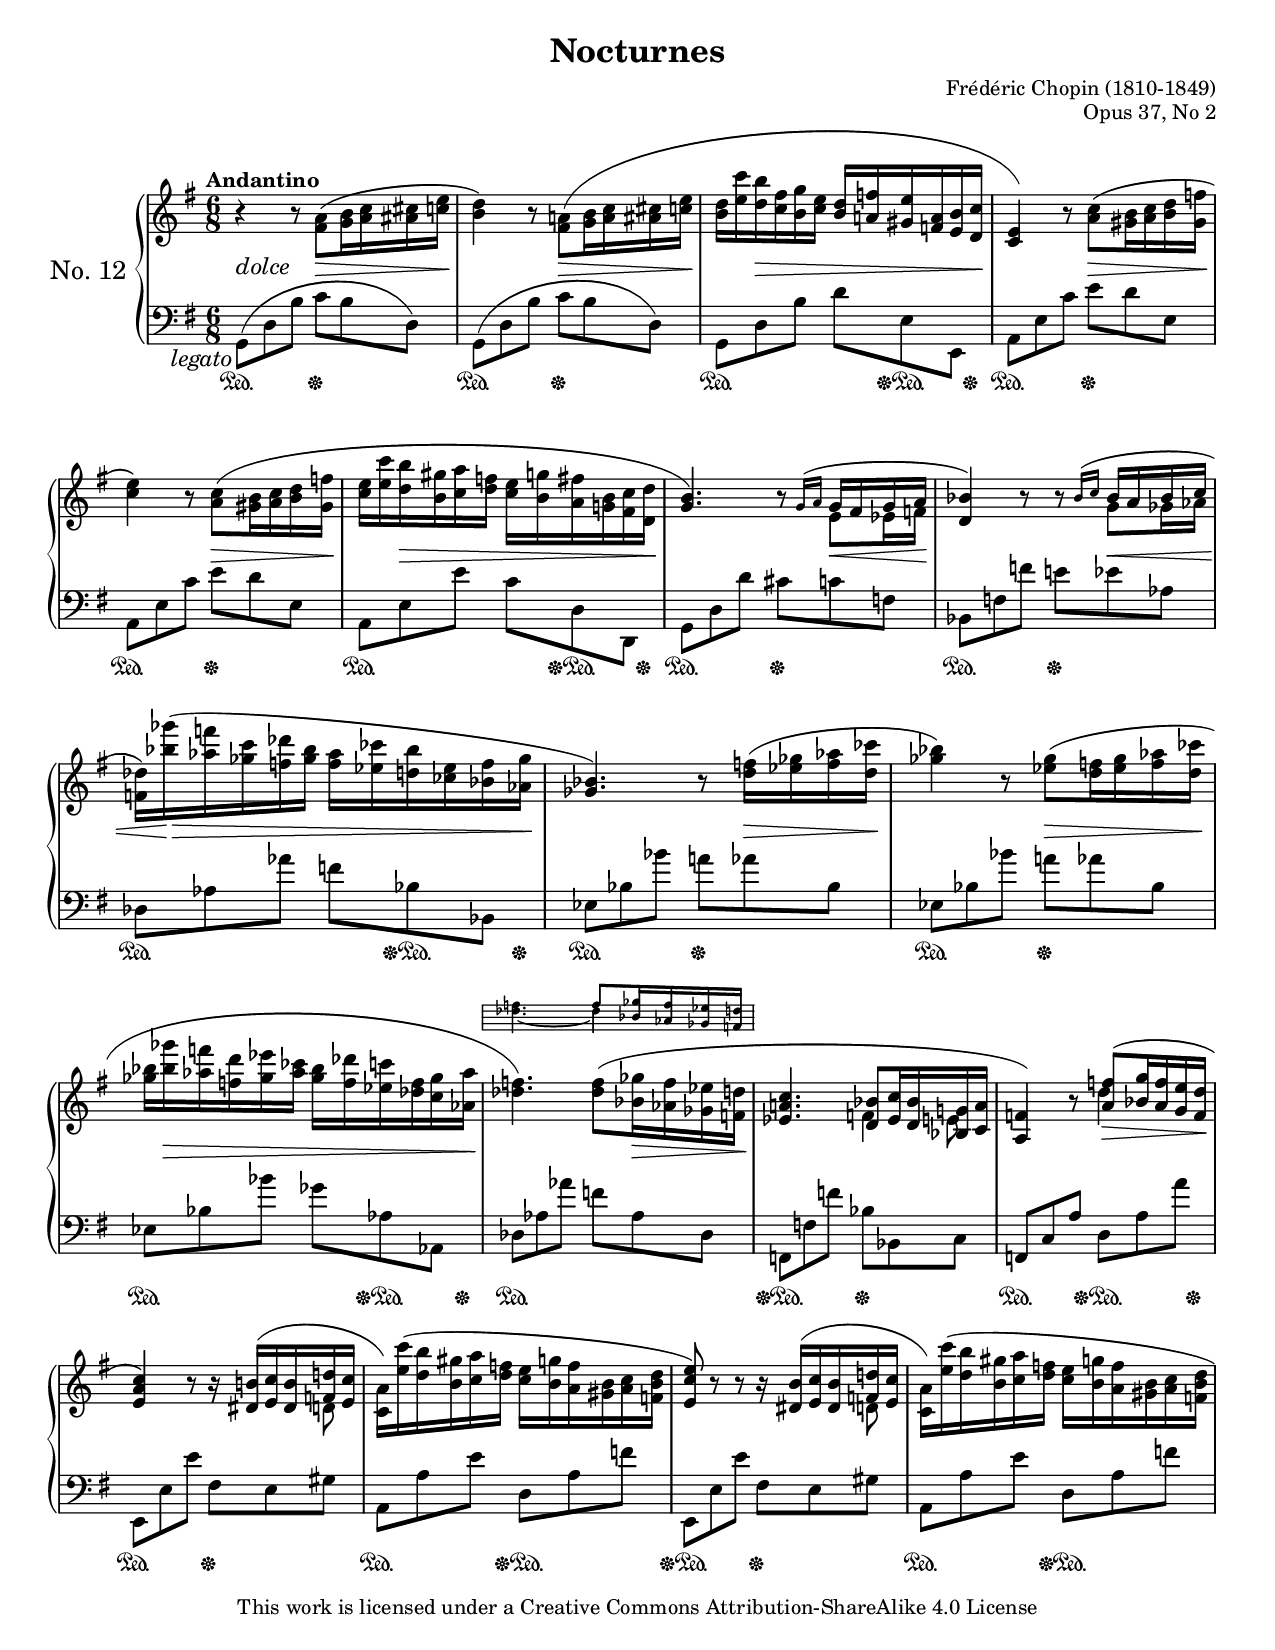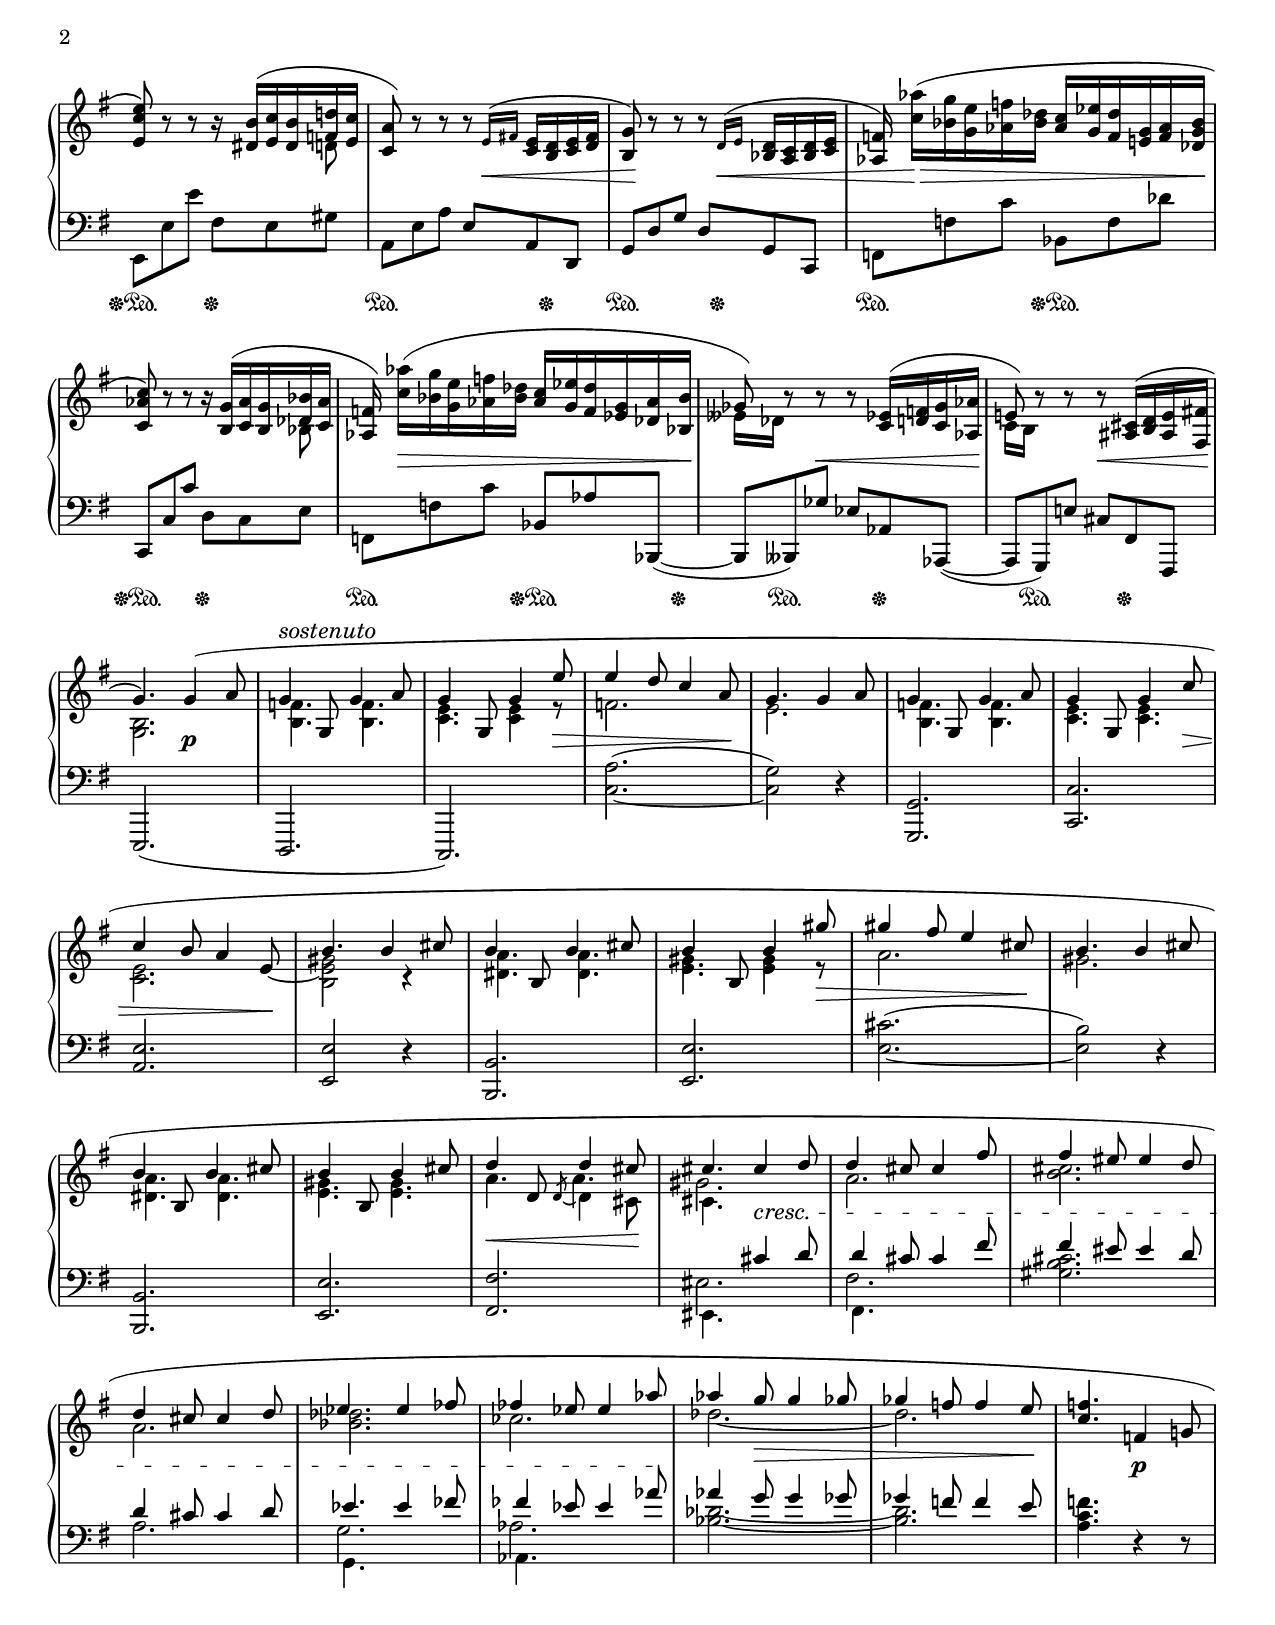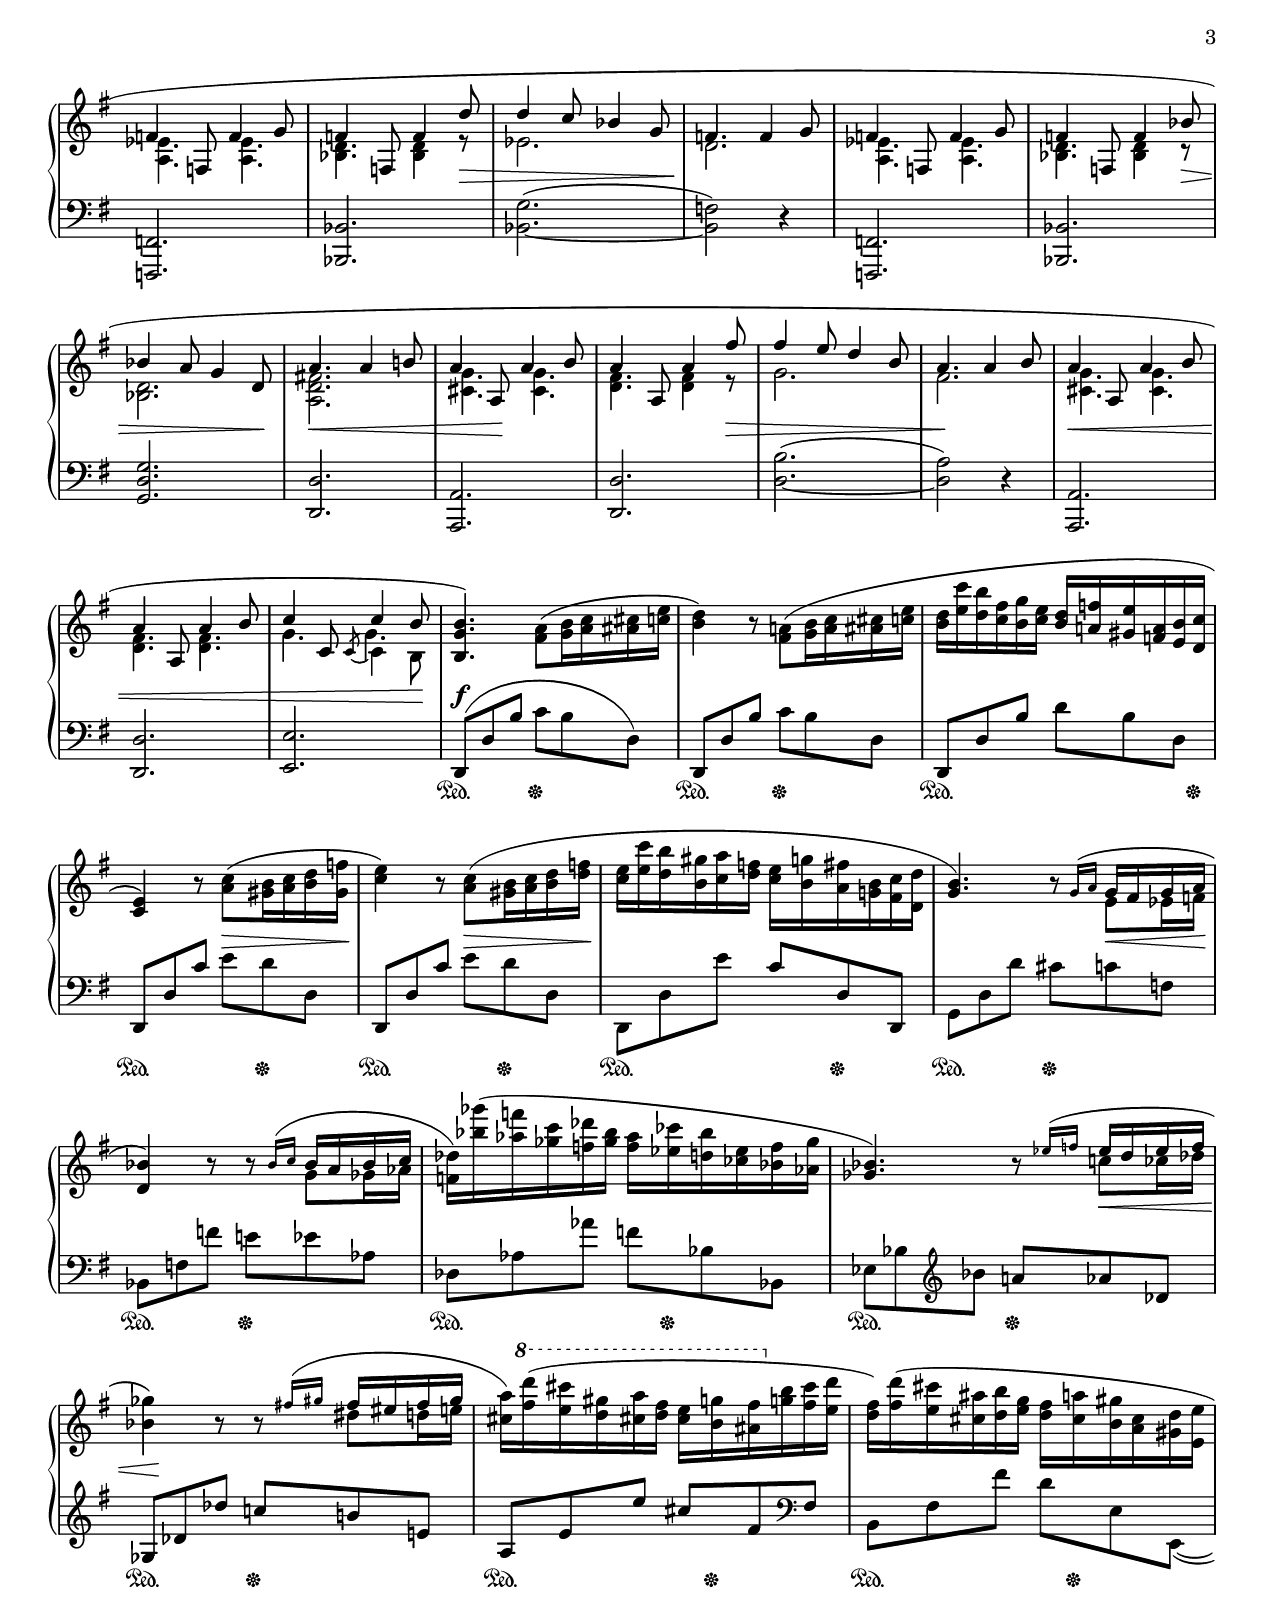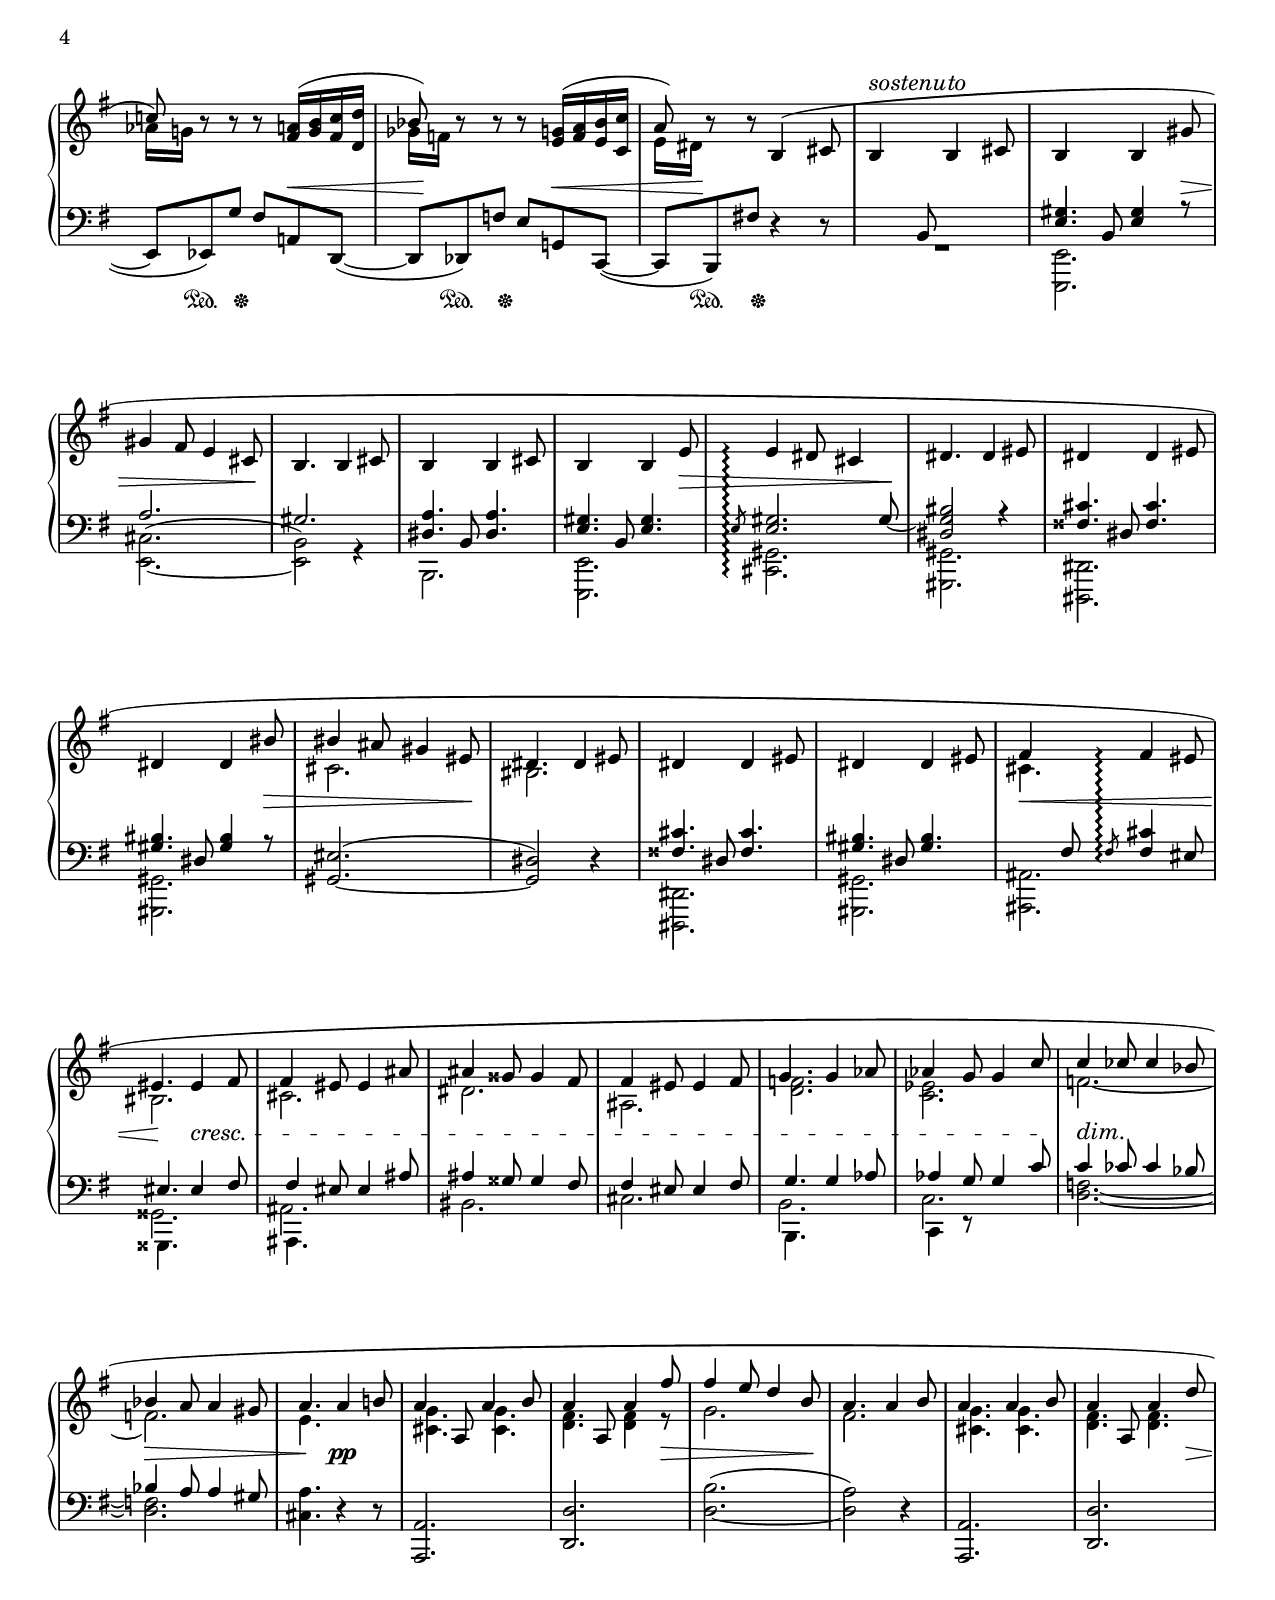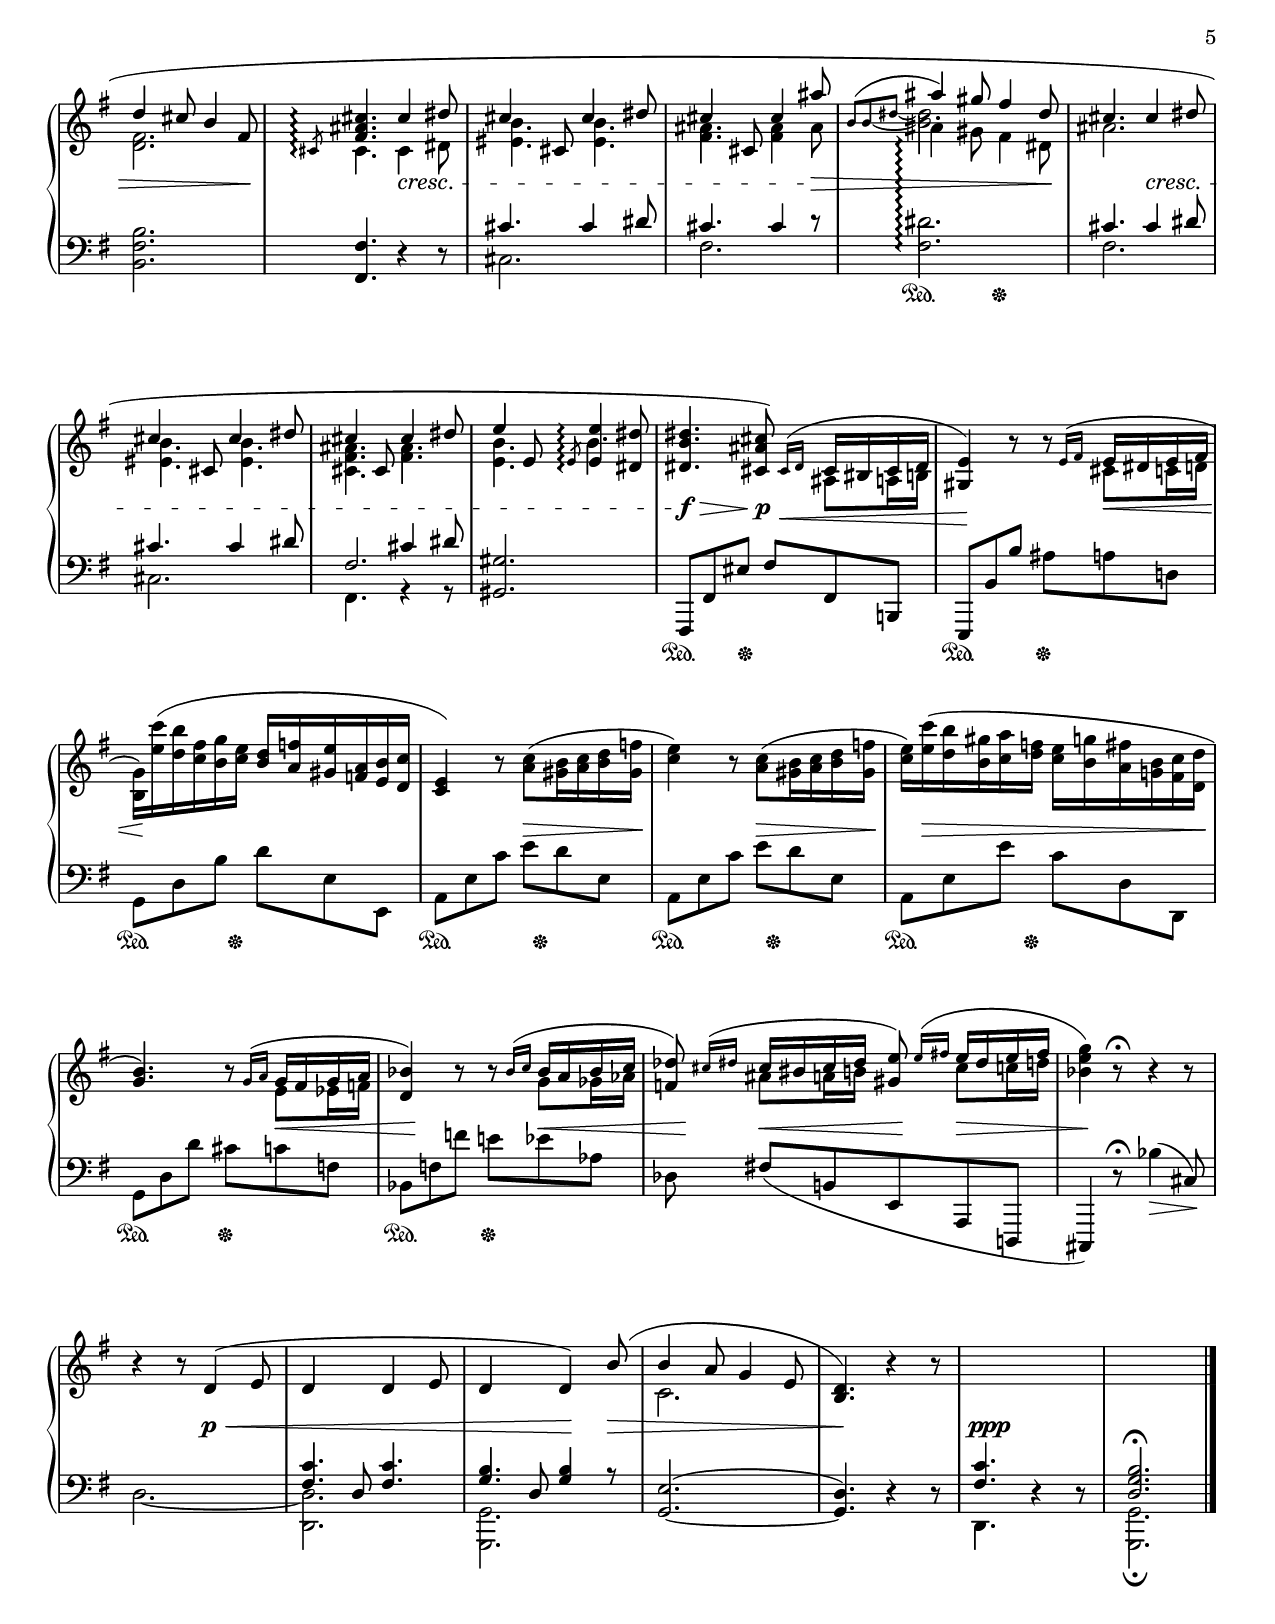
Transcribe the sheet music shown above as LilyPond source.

\version "2.22.2"

\version "2.22.2"

#(set-global-staff-size 18)

\header {
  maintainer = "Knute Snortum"
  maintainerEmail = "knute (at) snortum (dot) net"
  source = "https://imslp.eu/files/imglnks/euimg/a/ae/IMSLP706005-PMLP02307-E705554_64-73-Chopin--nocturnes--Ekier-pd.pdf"
}

\paper {
  ragged-right = ##f
  ragged-last-bottom = ##f

  markup-system-spacing = 
    #'((basic-distance . 1)
       (padding . 0.5)) % defaults: 1, 0.5

  system-system-spacing =
    #'((basic-distance . 0) 
       (minimum-distance . 0)
       (padding . 2)
       (stretchability . 60)) % defaults: 12, 8, 1, 60

  last-bottom-spacing = 
    #'((basic-distance . 0)
       (minimum-distance . 0)
       (padding . 3)
       (stretchability . 30)) % defaults 1, 0, 1, 30
    
  top-system-spacing.minimum-distance = 10
  min-systems-per-page = 5
    
  #(set-paper-size "letter")
  
  % These settings are scaled to paper-size
  top-margin = 5\mm % default 5
  bottom-margin = 6\mm % default 6
  left-margin = 10\mm % default 10
  right-margin = 10\mm % default 10
  
  tocTitleMarkup = \markup \huge \column {
    \fill-line { \null "Table of Contents" \null }
    \hspace #1
  }
  
  tocItemMarkup = \tocItemWithDotsMarkup
}

%...+....1....+....2....+....3....+....4....+....5....+....6....+....7....+....

\version "2.22.2"
\language "english"

\version "2.22.2"

% Redefine

staffUp   = \change Staff = "upper"
staffDown = \change Staff = "lower"

% Markup

dimm = \markup \large \italic "dim."
blank = \markup \large " "
dolce = \markup \large \italic "dolce"
legato = \markup \large \italic "legato"
sostenuto = \markup \large \italic "sostenuto"

% Scheme functions

ossiaBeaming = 
#(lambda (context)
  (let ((beam #f)
        (staff-symbol #f))
    (make-engraver
     (acknowledgers
      ((beam-interface engraver grob source-engraver)
       (set! beam grob))
      ((staff-symbol-interface engraver grob source-engraver)
       (set! staff-symbol grob)))
     ((stop-translation-timestep engraver)
      (if (and beam staff-symbol)
          (ly:grob-set-object! beam 'staff-symbol staff-symbol))
      (set! beam #f)))))


%%% Positions and shapes %%%

tweakArpeggioA = 
  \tweak positions #'(-4.5 . 9) 
  \tweak extra-spacing-width #'(-1 . 0)
  \tweak X-offset -1
  \tweak vertical-skylines ##f
  \etc
  
tweakArpeggioB = 
  \tweak positions #'(0 . 12) 
  \tweak extra-spacing-width #'(-1 . 0)
  \tweak X-offset -1
  \tweak vertical-skylines ##f
  \etc
  
tweakArpeggioC = 
  \tweak positions #'(-3.5 . 1) 
  \tweak extra-spacing-width #'(-2 . 0)
  \tweak X-offset -2
  \etc
  
tweakArpeggioD = 
  \tweak positions #'(0.5 . 12) 
  \tweak extra-spacing-width #'(-2.5 . 0)
  \tweak X-offset -2.5
  \tweak vertical-skylines ##f
  \etc
  
tweakArpeggioE = 
  \tweak positions #'(-3 . 2) 
  \tweak extra-spacing-width #'(-1 . 0)
  \tweak X-offset -1
  \tweak vertical-skylines ##f
  \etc
  
moveTextA =
  \tweak X-offset -7
  \tweak Y-offset 2
  \etc
moveNoteA = \once \override NoteColumn.force-hshift = -0.6
moveNoteB = \tweak NoteColumn.X-offset 1 \etc
moveNoteC = \tweak NoteColumn.X-offset 1 \etc
moveNoteD = \tweak NoteColumn.X-offset 0.5 \etc
moveAccidentalA = \once \override Accidental.X-extent = #'(0 . -0.5)
moveAccidentalB = \once \override Accidental.X-extent = #'(-0.5 . 0)
moveDynamicsA = \tweak X-offset -0.5 \etc
moveGraceA = \tweak NoteColumn.X-offset 1 \etc

slurShapeA = \shape #'(
                        ((0 . 0.25) (0 . 0) (0 . -0.25) (0 . -0.75))
                        ((0 . 0) (0 . 0) (0 . 0) (0 . 0))
                      ) \etc
slurShapeB = \shape #'((0 . 0) (0 . 0) (0 . 1) (1.5 . 2)) \etc

tieWait = \set tieWaitForNote = ##t

%%% Music %%%

global = {
  \time 6/8
  \key g \major
  \accidentalStyle piano
}

rightHandUpper = \relative {
  r4 r8 <fs' a>8( <g b>16 <a c> <as cs> <c e> |
  <b d>4) r8 <fs a>8( <g b>16 <a c> <as cs> <c e> |
  <b d>16 <e c'> <d b'> <c fs> <b g'> <c e>  
    <b d> <a f'> <gs e'> <f a> <e b'> <d c'> |
  <c e>4) r8 <a' c>8( <gs b>16 <a c> <b d> <gs f'> |
  <c e>4) r8 <a c>8( <gs b>16 <a c> <b d> <gs f'> |
  <c e>16 <e c'> <d b'> <b gs'> <c a'> <d f> 
    <c e> <b g'> <a fs'> <g b> <fs c'> <d d'> |
  <g b>4.) r8 \voiceOne \grace { g16[( a] } g16 fs g a |
  \oneVoice
  <d, bf'>4) r8 r \voiceOne \grace { bf'16[( c] } bf16 a bf c |
  
  \barNumberCheck 9
  \oneVoice
  <f, df'>) \moveNoteD <bf' gf'>( <af f'> <gf c> <f df'> <bf gf> 
    <f af> <ef cf'> <d bf'> <cf ef> <bf f'> <af gf'> |
  <gf bf>4.) r8 <d' f>16( <ef gf> <f af> <d cf'> |
  <gf bf>4) r8 <ef gf>( <d f>16 <ef gf> <f af> <d cf'> |
  <gf bf>16 <bf gf'> <af f'> <f d'> <gf ef'> <af cf>
    <gf bf> <f df'> <ef c'> <df f> <c gf'> <af af'> |
  <df f>4.) <df f>8( <bf gf'>16 <af f'> <gf ef'> <f d'> |
  <ef a c>4. \voiceOne <d bf'>8 <ef c'>16 <d bf'> <\single \moveAccidentalB 
    bf g'> <c a'> |
  <a f'>4) \oneVoice r8 \voiceOne <a' f'>(\> <bf g'>16 <a f'> <g e'> <f d'>\! |
  <e a c>4) \oneVoice r8 r16 \voiceOne <ds b'>16( <e c'> <ds b'> <f d'> 
    <e c'> |
    
  \barNumberCheck 17
  \oneVoice
  <c a'>16) <e' c'>( <d b'> <b gs'> <c a'> <d f>  
    <c e> <b g'> <a f'> <gs b> <a c> <f b d> |
  <e c' e>8) r8 r r16 \voiceOne <ds b'>16( <e c'> <ds b'> <f d'> 
    <e c'> |
  \oneVoice
  <c a'>16) <e' c'>( <d b'> <b gs'> <c a'> <d f>  
    <c e> <b g'> <a f'> <gs b> <a c> <f b d> |
  <e c' e>8) r r r16 \voiceOne <ds b'>16( <e c'> <ds b'> <f d'> 
    <e c'> |
  \oneVoice
  <c a'>8) r r r \grace { e16^([ fs] } <c e>16 <b d> <c e> <d fs> |
  <b g'>8) r r r \grace { d16^( e } <bf d>16 <a c> <bf d> <c e> |
  <af f'>16) <c' af'>([ <bf g'> <g e'> <af f'> <bf df>] 
    <af c> <g ef'> <f df'> <e g> <f af> <df g bf> |
  <c af' c>8) r r r16 <b g'>^( <c af'> <b g'> <df bf'> <c af'> |
  
  \barNumberCheck 25
  <af f'>16) <c' af'>([ <bf g'> <g e'> <af f'> <bf df>]
    <af c> <g ef'> <f df'> <ef g> <df af'> <bf bf'> |
  \voiceOne
  gf'8) \oneVoice r r r <c, ef>16^( <d f> <c gf'> <af af'> |
  \voiceOne 
  e'8) \oneVoice r r r <as, cs>16^( <b d> <as e'> <fs fs'> |
  g'4.) g4^( a8 |
  \voiceOne
  g4^\sostenuto g,8 g'4 a8 |
  g4 g,8 g'4 e'8 |
  e4 d8 c4 a8 |
  g4. g4 a8 |
  
  \barNumberCheck 33
  g4 g,8 g'4 a8 |
  g4 g,8 g'4 c8 |
  c4 b8 a4 s8 |
  b4. b4 cs8 |
  b4 b,8 b'4 cs8 |
  b4 b,8 b'4 gs'8\> |
  gs4 fs8 e4 cs8\! |
  b4. b4 cs8 |
  
  \barNumberCheck 41
  b4 b,8 b'4 cs8 |
  b4 b,8 b'4 cs8 | 
  d4_\< d,8 d'4 cs8\! |
  cs4. cs4 d8 |
  d4 cs8 cs4 fs8 |
  fs4 es8 es4 d8 |
  d4 cs8 cs4 d8 |
  ef4. ef4 ff8 |
  
  \barNumberCheck 49
  ff4 ef8 ef4 af8 |
  af4 g8_\> g4 gf8 |
  gf4 f8 f4 e8\! |
  <c f>4. f,4 g8 |
  f4 f,8 f'4 g8 |
  f4 f,8 f'4 d'8 |
  d4 c8 bf4 g8 |
  f4. f4 g8 |
  
  \barNumberCheck 57
  f4 f,8 f'4 g8 |
  f4 f,8 f'4 bf8 |
  bf4 a8 g4 d8 |
  a'4. a4 b8 |
  a4 a,8 a'4 b8 |
  a4 a, 8 a'4 fs'8 |
  fs4 e8 d4 b8 |
  a4. a4 b8 |
  
  \barNumberCheck 65
  a4 a,8 a'4 b8 |
  a4 a,8 a'4 b8 |
  c4 c,8 c'4 b8 |
  \oneVoice
  <b, g' b>4.) <fs' a>8( <g b>16 <a c> <as cs> <c e> |
  <b d>4) r8 <fs a>8( <g b>16 <a c> <as cs> <c e> |
  <b d>16 <e c'> <d b'> <c fs> <b g'> <c e>
    <b d> <a f'> <gs e'> <f a> <e b'> <d c'> |
  <c e>4) r8 <a' c>( <gs b>16 <a c> <b d> <gs f'> |
  <c e>4) r8 <a c>( <gs b>16 <a c> <b d> <d f> |
  
  \barNumberCheck 73
  <c e>16 <e c'> <d b'> <b gs'> <c a'> <d f>
    <c e> <b g'> <a fs'> <g b> <fs c'> <d d'> | 
  <g b>4.) r8 \voiceOne \grace { g16([ a] } g16 fs g a |
  \oneVoice
  <d, bf'>4) r8 r \voiceOne \grace { bf'16([ c] } bf16 a bf c |
  \oneVoice
  <f, df'>16) \moveNoteD <bf' gf'>( <af f'> <gf c> <f df'> <gf bf>
    <f af> <ef cf'> <d bf'> <cf ef> <bf f'> <af gf'> |
  <gf bf>4.) r8 \voiceOne \grace { ef'16([ f] } ef16 d ef f |
  \oneVoice
  <bf, gf'>4) r8 r \voiceOne \grace { fs'16([ gs] } fs16 es fs gs | \noBreak
  \oneVoice
  <cs, a'>16) \ottava 1 <fs' d'>( <e cs'> <d gs> <cs a'> <d fs> 
    <cs e> <b g'> <as fs'> \ottava 0 <g b> <fs cs'> <e d'> |
  <d fs>16) <fs d'>( <e cs'> <cs as'> <d b'> <e g>
    <d fs> <cs a'> <b gs'> <a cs> <gs d'> <e e'> |
    
  \barNumberCheck 81
  \voiceOne c'8) \oneVoice r r r <fs, a>16^( <g b> <fs c'> <d d'> |
  \voiceOne bf'8) \oneVoice r r r <e, g>16^( <f a> <e bf'> <c c'> |
  \voiceOne a'8) \oneVoice r r b,4^( cs8 |
  b4^\sostenuto \staffDown b,8 \staffUp b'4 cs8 |
  b4 \staffDown b,8 \staffUp b'4 gs'8 |
  gs4 fs8 e4 cs8 |
  b4. b4 cs8 |
  b4 \staffDown b,8 \staffUp b'4 cs8 |
  
  \barNumberCheck 89
  b4 \staffDown b,8 \staffUp b'4 e8 |
  e4 ds8 cs4 s8 |
  ds4. ds4 es8 |
  \voiceOne
  ds4 \staffDown ds,8 \staffUp ds'4 es8 |
  ds4 \staffDown ds,8 \staffUp ds'4 bs'8 |
  bs4 as8 gs4 es8 |
  ds4. ds4 es8 |
  ds4 \staffDown ds,8 \staffUp ds'4 es8 |
  
  \barNumberCheck 97
  ds4 \staffDown ds,8 \staffUp ds'4 es8 |
  fs4 \staffDown fs,8 \staffUp fs'4 es8 |
  es4. es4 fs8 |
  fs4 es8 es4 as8 |
  as4 gss8 gss4 fs8 |
  fs4 es8 es4 fs8 |
  g4. g4 af8 |
  af4 g8 g4 c8 |
  
  \barNumberCheck 105
  c4 cf8 cf4 bf8 |
  bf4 a8 a4 gs8 |
  a4. a4 b8 |
  a4 a,8 a'4 b8 |
  a4 a,8 a'4 fs'8 |
  fs4 e8 d4 b8 |
  a4. a4 b8 |
  a4. a4 b8 |
  
  \barNumberCheck 113
  a4 a,8 a'4 d8 |
  d4 cs8 b4 fs8 |
  <fs as cs>4. cs'4 ds8 |
  cs4 cs,8 cs'4 ds8 |
  cs4 cs,8 cs'4 as'8 |
  as4 gs8 fs4 ds8 |
  cs4. cs4 ds8 |
  cs4 cs,8 cs'4 ds8 |
  
  \barNumberCheck 121
  cs4 cs,8 cs'4 ds8 |
  e4 e,8 \slashedGrace { e8 \tweakArpeggioE \arpeggio } <e e'>4 <ds ds'>8 |
  <ds b' ds>4. <cs as' cs>8) 
    << 
      { \grace { \moveGraceA cs16([ ds] } cs16 bs cs ds | <gs, e'>4) }
      \\
      { \grace { s8\< } s4 | s16 s\! s8 }
    >>
    \oneVoice r8 r \voiceOne \grace { e'16([ fs] } e16 ds e fs |
  \oneVoice
  <b, g'>16) <e' c'>( <d b'> <c fs> <b g'> <c e>
    <b d> <a f'> <gs e'> <f a> <e b'> <d c'> |
  <c e>4) r8 <a' c>( <gs b>16 <a c> <b d> <gs f'> |
  <c e>4) r8 <a c>( <gs b>16 <a c> <b d> <gs f'> |
  <c e>16) <e c'>( <d b'> <b gs'> <c a'> <d f>
    <c e> <b g'> <a fs'> <g b> <fs c'> <d d'> |
    
  \barNumberCheck 129
  <g b>4.) r8 \voiceOne \grace { g16([ a] } g fs g a |
  \oneVoice
  <d, bf'>4) r8 r \voiceOne \grace { bf'16([ c] } bf16 a bf c |
  <f, df'>8) \grace { cs'16([ ds] } cs16 bs cs ds <gs, e'>8)
    \grace { e'16([ fs] } e16 ds e fs |
  \oneVoice
  <bf, e g>4) r8\fermata r4 r8 |
  r4 r8 \voiceOne d,4( e8 |
  d4 \staffDown d,8 \staffUp d'4 e8 |
  d4 \staffDown d,8 \staffUp d'4) b'8( |
  b4 a8 g4 e8 |
  
  \barNumberCheck 137
  <b d>4.) \oneVoice r4 r8 |
  \staffDown \voiceOne <fs c'>4. s4. |
  <d g b>2.\fermata |
  \bar "|."
}

rightHandLower = \relative {
  \voiceTwo
  s2. * 6 |
  s4. s8 e' ef16 f |
  s4. s8 g8 gf16 af |
  
  \barNumberCheck 9
  s2. * 5 |
  s4. f4 \moveNoteA \moveAccidentalA e8 |
  s4. d'4 s8 |
  s4. s4 d,8 |
  
  \barNumberCheck 17
  s2. |
  s4. s4 d8 |
  s2. |
  s4. s4 d8 |
  s2. * 3 |
  s4. s4 bf8 |
  
  \barNumberCheck 25
  s2. |
  eff16 df s4 s4. |
  c16 b s4 s4. |
  <g b>2. |
  <b f'>4. q |
  <c e>4. q4 r8 |
  f2. |
  e2. |
  
  \barNumberCheck 33
  <b f'>4. q |
  <c e>4. q |
  <c e>2.*2/3 s8 \stemUp e~ |
  \stemDown
  <b e gs>2 r4 |
  <ds a'>4. q |
  <e gs>4. q4 r8 |
  a2. |
  gs2. |
  
  \barNumberCheck 41
  <ds a'>4. q |
  <e gs>4. q |
  << 
    { 
      \voiceFour a4. a | gs2. | 
    } 
    \\ 
    { 
      \voiceTwo s4. \slashedGrace { \stemUp d8~ } \stemDown d4 cs8 | cs4. s | 
    }
  >>
  a'2. |
  <b cs>2. |
  a2. |
  <bf df>2. |
  
  \barNumberCheck 49
  cf2. |
  df2._~ |
  df2. |
  s2. |
  <a, ef'>4. q |
  <bf d>4. q4 r8 |
  ef2. |
  d2. |
  
  \barNumberCheck 57
  <a ef'>4. q |
  <bf d>4. q4 r8 |
  <bf d>2. |
  <a d fs!>2. |
  <cs g'>4. q |
  <d fs>4. q4 r8 |
  g2. |
  fs2. |
  
  \barNumberCheck 65
  <cs g'>4. q |
  <d fs>4. q |
  <<
    { \voiceFour g4. g |  }
    \\
    { \voiceTwo s4. \slashedGrace { \stemUp c,8~ } \stemDown c4 b8 | }
  >> 
  s2. * 5 |
  
  \barNumberCheck 73
  s2. |
  s4. s8 e ef16 f |
  s4. s8 g gf16 af |
  s2. |
  s4. s8 c cf16 df |
  s4. s8 ds d16 e |
  s2. * 2 |
  
  \barNumberCheck 81
  af,16 g s4 s4. |
  gf16 f s4 s4. |
  e16 ds s4 s4. |
  s2. * 5 |
  
  \barNumberCheck 89
  s2. * 5 |
  cs2. |
  bs2. |
  s2. |
  
  \barNumberCheck 97
  s2. |
  cs4. s |
  bs2. |
  cs2. |
  ds2. |
  as2. |
  <d f>2. |
  <c ef>2. |
  
  \barNumberCheck 105
  f2.~ |
  f2. |
  e4. s |
  <cs g'>4. q |
  <d fs>4. q4 r8 |
  g2. |
  fs2. |
  <cs g'>4. q
    
  \barNumberCheck 113
  <d fs>4. q |
  <d fs>2. |
  \slashedGrace { \stemUp cs8 \tweakArpeggioC \arpeggio } \stemDown cs4. 
    cs4 ds8 |
  <es b'>4. q |
  <fs as>4. q4 as8 |
  << 
    { 
      \voiceFour \tieWait \grace { \stemUp b8 \slurShapeB ^([ b~ ds~] } 
        \stemDown <b ds>2.) |
    } 
    \\ 
    { 
      \voiceTwo as4 gs8 fs4 ds8 |
    } 
  >> 
  as'2. |
  <es b'>4. q |
  
  \barNumberCheck 121
  <cs fs as>4. <fs as> |
  <e b'>4. b' |
  s4. s8 as, a16 b |
  s4. s8 cs c16 d |
  s2. * 4 |
  
  \barNumberCheck 129
  s4. s8 e ef16 f |
  s4. s8 g gf16 af |
  s8 as a16 b s8 cs c16 d |
  s2. * 4 |
  c,2. |
  
  \barNumberCheck 137
}

rightHand = <<
  \clef treble
  \global
  \set Score.tempoHideNote = ##t
  \tempo "Andantino" 4. = 73
  \new Voice \rightHandUpper
  \new Voice \rightHandLower
>>

leftHandUpper = \relative {
  g,8(-\moveTextA _\legato d' b' c b d,) |
  g,8( d' b' c b d,) |
  g,8 d' b' d e, e, |
  a8 e' c' e d e, |
  a,8 e' c' e d e, |
  a,8 e' e' \stemDown c d, d, | \stemNeutral
  g8 d' d' cs c f, |
  bf,8 f' f' e ef af, |
  
  \barNumberCheck 9
  df,8 af' af' f bf, bf, |
  ef8 bf' bf' a af bf, |
  ef,8 bf' bf' a af bf, |
  ef,8 bf' bf' gf af, af, |
  df8 af' af' f af, df, |
  f, f' f' bf, bf, c |
  f, c' a' d, a' a' |
  e,,8 e' e' fs, e gs |
  
  \barNumberCheck 17
  a,8 a' e' d, a' f' |
  e,,8 e' e' fs, e gs |
  a,8 a' e' d, a' f' |
  e,,8 e' e' fs, e gs |
  a,8 e' a e a, d, |
  g8 d' g d g, c, |
  f8 f' c' bf, f' df' |
  c,,8 c' c' d, c e |
  
  \barNumberCheck 25
  f,8 f' c' bf, af' bf,,(~ |
  bf8 bff) gf'' ef af, af,(~ |
  af8 g) e'' cs fs, fs, |
  e2.( |
  d2. |
  c2.) |
  <c''_~ a'>2.( |
  <c g'>2) r4 |
  
  \barNumberCheck 33
  <g, g'>2. |
  <c c'>2. |
  <a' e'>2. |
  <e e'>2 r4 |
  <b b'>2. |
  <e e'>2. |
  <e'_~ cs'>2.( |
  <e b'>2) r4 |
  
  \barNumberCheck 41
  <b, b'>2. |
  <e e'>2. |
  <fs fs'>2. |
  s4. \voiceThree cs''4 d8 |
  d4 cs8 cs4 fs8 |
  fs4 es8 es4 d8 |
  d4 cs8 cs4 d8 |
  ef4. ef4 ff8 |
  
  \barNumberCheck 49
  ff4 ef8 ef4 af8 |
  af4 g8 g4 gf8 |
  gf4 f8 f4 e8 |
  \oneVoice
  <a, c f>4. r4 r8 |
  <f,, f'>2. |
  <bf bf'>2. |
  <bf'_~ g'>2.( |
  <bf f'>2) r4 |
  
  \barNumberCheck 57
  <f, f'>2. |
  <bf bf'>2. |
  <g' d' g>2. |
  <d d'>2. |
  <a a'>2. |
  <d d'>2. |
  <d'_~ b'>2.( |
  <d a'>2) r4 |
  
  \barNumberCheck 65
  <a, a'>2. |
  <d d'>2. |
  <e e'>2. |
  d8( d' b' c b d,) |
  d,8 d' b' c b d, |
  d,8 d' b' d b d, |
  d,8 d' c' e d d, |
  d,8 d' c' e d d, |
  
  \barNumberCheck 73
  d,8 d' e' c d, d, |
  g8 d' d' cs c f, |
  bf, f' f' e ef af, |
  df,8 af' af' f bf, bf, |
  ef8 bf' \clef treble bf' a af df, |
  gf,8 df' df' c b e, |
  a,8 e' e' cs fs, \clef bass fs, |
  b,8 fs' fs' d e, e,_~\slurShapeA _( |
  
  \barNumberCheck 81
  e8 ef) g' fs a, d,~( |
  d8 df) f' e g, c,~( |
  c8 b) fs'' r4 r8 |
  s2. |
  \voiceThree
  <e gs>4. q4 r8 |
  a2. |
  gs2. |
  <ds a'>4. q |
  
  \barNumberCheck 89
  <e gs>4. q |
  \slashedGrace { e8 \tweakArpeggioA \arpeggio } <e gs>2.*2/3 s8 gs_~ |
  <ds \single \omit Accidental gs bs>2 r4 |
  <fss cs'>4. q |
  <gs bs> q4 r8 |
  s2. * 2 |
  <fss cs'>4. q |
  
  \barNumberCheck 97
  <gs bs>4. q |
  s4. \slashedGrace { fs8 \tweakArpeggioB \arpeggio } <fs cs'>4 es8 |
  es4. es4 fs8 |
  fs4 es8 es4 as8 |
  as4 gss8 gss4 fs8 |
  fs4 es8 es4 fs8 |
  g4. g4 af8 |
  af4 g8 g4 c8 |
  
  \barNumberCheck 105
  c4 cf8 cf4 bf8 |
  bf4 a8 a4 gs8 |
  \oneVoice
  <cs, a'>4. r4 r8 |
  <a, a'>2. |
  <d d'>2. |
  <d'_~ b'>2.^( |
  <d a'>2) r4 |
  <a, a'>2. |
  
  \barNumberCheck 113
  <d d'>2. |
  <b' fs' b>2. |
  <fs fs'>4. r4 r8 |
  \voiceThree 
  cs''4. cs4 ds8 |
  cs4. cs4 r8 |
  \oneVoice
  <fs, ds'>2. \tweakArpeggioD \arpeggio |
  \voiceThree
  cs'4. cs4 ds8 |
  cs4. cs4 ds8 |
  
  \barNumberCheck 121
  s4. cs4 ds8 |
  s2. * 7 |
  
  \barNumberCheck 129
  s2. * 5
  <fs, c'>4. q |
  <g b>4. q4 r8
}

leftHandLower = \relative {
  \voiceFour
  s2. * 8 |
  
  \barNumberCheck 9
  s2. * 8 |
  
  \barNumberCheck 17
  s2. * 8 |
  
  \barNumberCheck 25
  s2. * 8 |
  
  \barNumberCheck 33
  s2. * 8 |
  
  \barNumberCheck 41
  s2. * 3 |
  << { \voiceFour es2. | fs2. | } \\ { \voiceTwo es,4. s | fs4. s | } >>
  <gs' b cs>2. |
  a2. |
  << { \voiceFour g2. | af2. | } \\ { \voiceTwo g,4. s | af4. s | } >>
  
  % bar 51 (49 is in the temporary voice)
  <bf' df>2.~ |  
  <bf df>2. |
  s2. * 5 |
  
  \barNumberCheck 57
  s2. * 8 |
  
  \barNumberCheck 65
  s2. * 8
  
  \barNumberCheck 73
  s2. * 8 |
  
  \barNumberCheck 81
  s2. * 3 |
  R2. |
  <e,,, e'>2. |
  <e'_~ cs'>2.^( |
  <e b'>2) r4 |
  b2. |
  
  \barNumberCheck 89
  <e, e'>2. |
  <cs' gs'>2. |
  <gs gs'>2. |
  <ds ds'>2. |
  <gs gs'>2. |
  \oneVoice
  <gs'_~ es'>2.^( |
  <gs ds'>2) r4 |
  \voiceFour
  <ds, ds'>2. |
  
  \barNumberCheck 97
  <gs gs'>2. |
  <as as'>2. |
  << { \voiceFour gss'2. | as2. | } \\ { \voiceTwo gss,4. s | as4. s | } >>
  bs'2. |
  cs2. |
  << { \voiceFour b2. | c2. | } \\ { \voiceTwo b,4. s | c4 r8 s4. | } >>
  
  \barNumberCheck 105
  <d' f>2.~ |
  <d f>2. |
  s2. * 6
  
  \barNumberCheck 113
  s2. * 3 |
  cs2. |
  fs2. 
  s2. |
  fs2. |
  cs2. |
  
  \barNumberCheck 121
  << { fs2. } \\ { fs,4. r4 r8  } >> |
  \oneVoice
  <gs gs'>2. |
  fs,8 fs' es' \moveNoteB fs fs, b, |
  e,8 \moveNoteC b'' b' as a d, |
  g,8 d' b' d e, e, |
  a e' c' e d e, |
  a,8 e' c' e d e, |
  a,8 e' e' \stemDown c d, d, |
  
  \barNumberCheck 129
  \stemNeutral
  g8 d' d' cs c f, |
  bf,8 f' f' e ef af, |
  df,8 fs([ b, e, a, d,] |
  cs4) r8\fermata bf'''4(_\> cs,8)\! |
  \voiceFour
  d2.~ |
  <d, d'>2. |
  <g, g'>2. |
  \oneVoice
  <g'~ e'>2.^( |
  
  \barNumberCheck 137
  <g d'>4.) r4 r8 |
  \voiceFour
  d4. \oneVoice r4 r8 |
  \voiceFour
  <g, g'>2.\fermata |
}

leftHand = <<
  \clef bass
  \global
  \new Voice \leftHandUpper
  \new Voice \leftHandLower
>>

dynamics = {
  \override TextScript.Y-offset = -0.5
  s4.^\dolce s4\> s16 s\! |
  s4. s4\> s16 s\! |
  s8 s\> s4 s8. s16\! |
  s4. s4\> s16 s\! |
  s4. s4\> s16 s\! |
  s8 s\> s4 s8. s16\! |
  s4. s8 s\< s16 s\! |
  s4. s8 s4\< |
  
  \barNumberCheck 9
  s16 s\> s4 s4 s16 s\! |
  s4. s8 s\> s16 s\! |
  s4. s4\> s16 s\! |
  s16 s\> s4 s4 s16 s\! |
  s4. s8 s\> s16 s\! |
  s2. * 3 |
  
  \barNumberCheck 17
  s2. * 4 |
  s4. s8 \grace { s8\< } s4 |
  s16 s\! s4 s8 \grace { s8\< } s4 |
  s16 s\> s4 s s16 s\! |
  s2. |
  
  \barNumberCheck 25
  s16 s\> s4 s s16 s\! |
  s4 s8\< s4 s16 s\! |
  s4. s4\< s16 s\! |
  s4. s\p |
  s2. |
  s4. s4 s8\> |
  s4. s4 s8\! |
  s2. |
  
  \barNumberCheck 33
  s2. |
  s4. s4 s8\> |
  s4. s4 s8\! |
  s2. * 5 |
  
  \barNumberCheck 41
  s2. * 3 |
  s4. s\cresc |
  s2. * 4 |
  
  \barNumberCheck 49 
  s4. s4 s16 s\! |
  s2. * 2 |
  s4. s\p |
  s2. |
  s4. s4 s8\> |
  s2. |
  s2.\! |
  
  \barNumberCheck 57
  s2. |
  s4. s4 s8\> |
  s4. s4 s8\! |
  s2.\< |
  s4 s8\! s4. |
  s4. s4 s8\> |
  s2. |
  s16 s\! s4 s4. |
  
  \barNumberCheck 65
  s2.\< |
  s2. |
  s4. s4 s8\! |
  s2.\f |
  s2. * 2 |
  s4. s4\> s16 s\! |
  s4. s4\> s16 s\! |
  
  \barNumberCheck 73
  s2. |
  s4. \tag layout { s8 } \tag midi { s8\p } s8\< s16 s\! |
  s2. * 2 |
  s4. s8 s4\< |
  s16 s\! s4 s4. |
  s2. * 2 |
  
  \barNumberCheck 81
  s4. s8 s4\< |
  s32 s\! s16 s4 s8 s4\< |
  s16 s\! s4 s4. |
  s2. |
  s4. s4 s8\> |
  s4. s4 s8\! |
  s2. * 2 |
  
  \barNumberCheck 89
  s4. s4 s8\> |
  s4. s4 s8\! |
  s2. * 2 |
  s4. s4 s8\> |
  s4. s4 s8\! |
  s2. * 2 |
  
  \barNumberCheck 97
  s2. |
  s4.\< s |
  s16 s\! s4 s4.\cresc
  s2. * 4 |
  s4. s4 s16 s\! |
  
  \barNumberCheck 105
  s2.^\dimm |
  s2.\> |
  s16 s\! s4 s4.\pp |
  s2. |
  s4. s4 s8\> |
  s4.s 4 s8\! |
  s2. * 2 |
  
  \barNumberCheck 113
  s4. s4 s8\> |
  s4.s 4 s8\! |
  s4. s\cresc |
  s2. |
  s4. s4 s8\> |
  s4. s4 s8\! |
  s4. s\cresc |
  s2. |
  
  \barNumberCheck 121
  s2. * 2 |
  s4.\f\> s16 s\p s4 |
  s4. s8 s4\< |
  s32 s\! s16 s4 s4. |
  s4. s4\> s16 s\! |
  s4. s4\> s16 s\! |
  s16 s\> s4 s s16 s\! |
  
  \barNumberCheck 129
  s4. s8 s4\< |
  s16 s\! s4 s8 s4\< |
  s16 s\! s4\< s16 s\! s4\> |
  s16 s\! s4 s4. |
  s4. s\p\< |
  s2. |
  s4. s4\! s8\> |
  s2. |
  
  \barNumberCheck 137
  s16 s\! s4 s4. |
  s2.-\moveDynamicsA \ppp |
  s2. |
}

pedal = {
  s4.\sustainOn s\sustainOff |
  s4.\sustainOn s\sustainOff |
  s4\sustainOn s8 s s\sustainOff\sustainOn s16 s\sustainOff |
  s4.\sustainOn s\sustainOff |
  s4.\sustainOn s\sustainOff |
  s4\sustainOn s8 s s\sustainOff\sustainOn s16 s\sustainOff |
  s4.\sustainOn s\sustainOff |
  s4.\sustainOn s\sustainOff |
  
  \barNumberCheck 9
  s4\sustainOn s8 s s\sustainOff\sustainOn s16 s\sustainOff |
  s4.\sustainOn s\sustainOff |
  s4.\sustainOn s\sustainOff |
  s4\sustainOn s8 s s\sustainOff\sustainOn s16 s\sustainOff |
  s2.\sustainOn |
  s4.\sustainOff\sustainOn s\sustainOff |
  s4.\sustainOn s4\sustainOff\sustainOn s16 s\sustainOff |
  s4.\sustainOn s\sustainOff |
  
  \barNumberCheck 17
  s4.\sustainOn s\sustainOff\sustainOn |
  s4.\sustainOff\sustainOn s\sustainOff |
  s4.\sustainOn s\sustainOff\sustainOn |
  s4.\sustainOff\sustainOn s\sustainOff |
  s4.\sustainOn s8. s\sustainOff |
  s4.\sustainOn s8 \grace { s8\sustainOff } s4 |
  s4.\sustainOn s\sustainOff\sustainOn |
  s4.\sustainOff\sustainOn s\sustainOff |
  
  \barNumberCheck 25
  s4.\sustainOn s4\sustainOff\sustainOn s16 s\sustainOff |
  s8 s4\sustainOn s8 s4\sustainOff |
  s8 s4\sustainOn s8 s4\sustainOff |
  s2. * 5|
  
  \barNumberCheck 33
  s2. * 8 |
  
  \barNumberCheck 41
  s2. * 8 |
  
  \barNumberCheck 49
  s2. * 8 |
  
  \barNumberCheck 57
  s2. * 8 |
  
  \barNumberCheck 65
  s2. * 3 |
  s4.\sustainOn s\sustainOff |
  s4.\sustainOn s\sustainOff |
  s4.\sustainOn s4 s16 s\sustainOff |
  s4.\sustainOn s8 s\sustainOff s |
  s4.\sustainOn s8 s\sustainOff s |
  
  \barNumberCheck 73
  s4.\sustainOn s8 s\sustainOff s |
  s4.\sustainOn s\sustainOff |
  s4.\sustainOn s\sustainOff |
  s4.\sustainOn s16 s\sustainOff s4 |
  s4.\sustainOn s\sustainOff |
  s4.\sustainOn s\sustainOff |
  s4.\sustainOn s16 s\sustainOff s4 |
  s4.\sustainOn s16 s\sustainOff s4 |
  
  \barNumberCheck 81
  \repeat unfold 3 { s8 s\sustainOn s16 s\sustainOff s4. | }
  s2. * 5
  
  \barNumberCheck 89
  s2. * 8 |
  
  \barNumberCheck 97
  s2. * 8 |
  
  \barNumberCheck 105
  s2. * 8 |
  
  \barNumberCheck 113
  s2. * 5 |
  s4.\sustainOn s\sustainOff |
  s2. * 2 |
  
  \barNumberCheck 121
  s2. * 2
  s4\sustainOn s16 s\sustainOff s4. |
  s4.\sustainOn s\sustainOff |
  s4\sustainOn s16 s\sustainOff s4. |
  s4.\sustainOn s16 s\sustainOff s4 |
  s4.\sustainOn s16 s\sustainOff s4 |
  s4\sustainOn s16 s\sustainOff s4. |
  
  \barNumberCheck 129
  s4.\sustainOn s\sustainOff |
  s4.\sustainOn s\sustainOff |
}

ossia = \relative {
  \global
  \stopStaff
  s2. * 8 |
  
  \barNumberCheck 9
  s2. * 4
  \startStaff
  << 
    { s4. f''8 <bf, gf'>16 <af f'> <gf ef'> <f d'> | }
    \\
    { <df'~ f>4. df4 s8 | }
  >> 
  \stopStaff
}

nocturneTwoHeader = \header { 
  title = "Nocturnes"
  composer = "Frédéric Chopin (1810-1849)"
  opus = "Opus 37, No 2"
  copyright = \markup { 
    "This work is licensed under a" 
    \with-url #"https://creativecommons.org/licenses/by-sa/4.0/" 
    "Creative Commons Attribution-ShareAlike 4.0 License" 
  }
}

nocturneTwoLayout = \layout {
  \context {
    \Score
    \omit BarNumber
    \override Slur.details.free-head-distance = 1
    \override NonMusicalPaperColumn.padding = 0.5
  }
  % Needed for the ossia beaming problem
  \context {
     \Staff
     \consists
       \ossiaBeaming
  }
}

nocturneTwoMusic = <<
  \new Staff = "ossia" \with {
    \remove "Time_signature_engraver"
    \hide Clef
    \omit KeySignature
    \override BarLine.allow-span-bar = ##f
    \magnifyStaff #2/3
    \override VerticalAxisGroup.staff-staff-spacing = 
      #'((basic-distance . 0) 
        (minimum-distance . 0)
        (padding . 1)
        (stretchability . 20))
  } {
    \ossia
  }  
  \new PianoStaff \with { 
    instrumentName = \markup \huge "No. 12" 
    connectArpeggios = ##t
    \override VerticalAxisGroup.staff-staff-spacing =
    #'((basic-distance . 0)
       (minimum-distance . 0)
       (padding . 1)
       (stretchability . 20))
  } <<
    \new Staff = "upper" \rightHand
    \new Dynamics \dynamics
    \new Staff = "lower" \leftHand
    \new Dynamics \pedal
  >>
>>

nocturneTwoMidi = \book {
  \bookOutputName "nocturne-op37-no2"
  \score { 
    \keepWithTag midi
    <<
      \new Staff = "upper" << \rightHand \dynamics \pedal >>
      \new Staff = "lower" << \leftHand \dynamics \pedal >>
    >>
    \midi {
      \context {
        \Staff
        \consists "Dynamic_performer"
      }
      \context {
        \Voice
        \remove "Dynamic_performer"
      }    
    }
  }
}


\bookpart {
  \nocturneTwoHeader
  \score {
    \keepWithTag layout
    \nocturneTwoMusic
    \nocturneTwoLayout
  }
}

\nocturneTwoMidi
